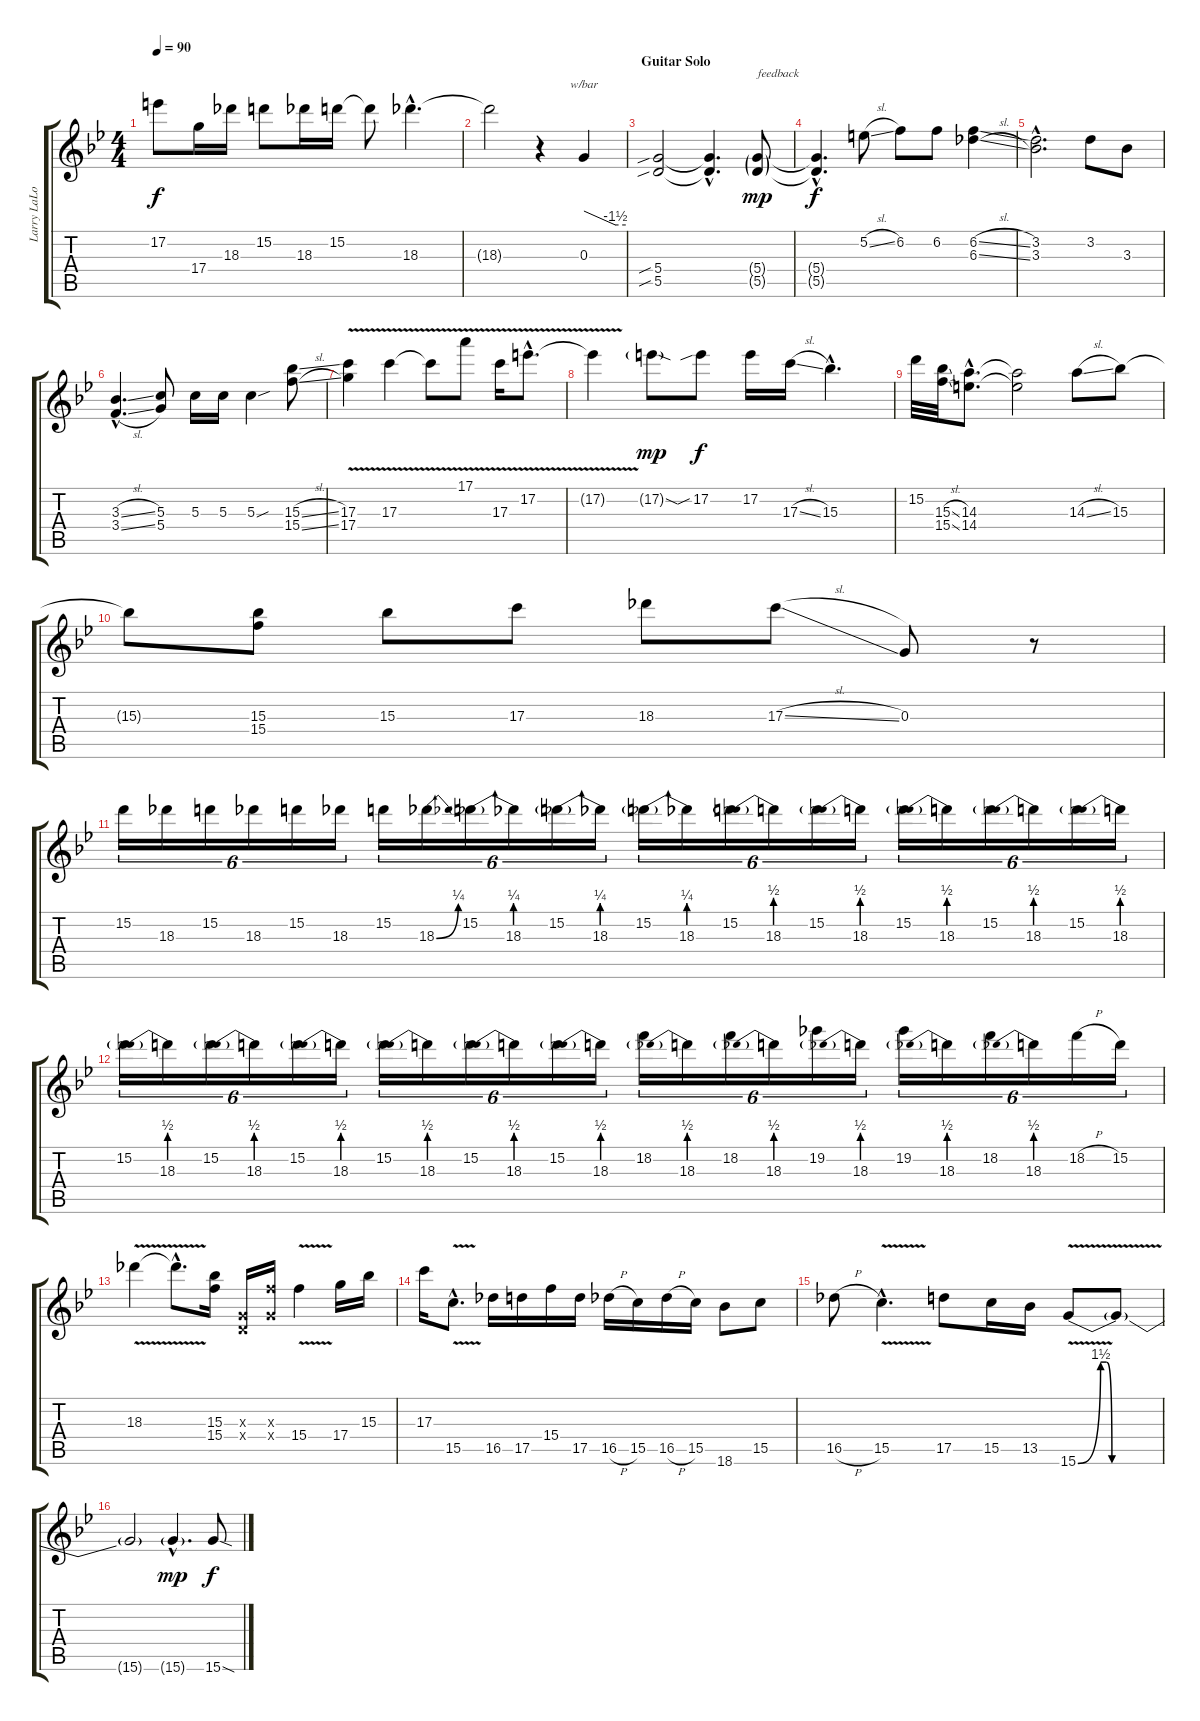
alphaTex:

\track ("Larry LaLonde - Guitar" "Larry LaLo") {instrument distortionguitar}
\staff {score tabs}
\tuning (E4 B3 G3 D3 A2 E2) {hide}
\ts (4 4)
\tempo 90
\clef g2
\ks bb
17.2{t}.8{dy f} 17.4.16 18.3.16 15.2.8 18.3.16 15.2.16 15.2{t}.8 18.3{hac}.4{d} |
18.3{t}.2 r.4 0.3.4{tbe (custom default 0 0 45 -6 60 -6) volume 12} |
\section ("" "Guitar Solo")
(5.4{sib} 5.5{sib}).2 (5.4{hac t} 5.5{hac t}).4{d} (5.4{g} 5.5{g}).8{txt "feedback" dy mp} |
(5.4{hac t} 5.5{hac t}).4{d dy f} 5.2{sl}.8 6.2.8 6.2.8 (6.2{sl} 6.3{sl}).4 |
(3.2{hac} 3.3{hac}).2{d} 3.2.8 3.3.8 |
(3.3{sl hac} 3.4{sl hac}).4{d} (5.3 5.4).8 5.3.16 5.3.16 5.3{sou}.4 (15.3{sl} 15.4{sl}).8 |
(17.3{v} 17.4{v}).4 17.3{v}.4 17.3{t}.8 17.1{v}.8 17.3{v}.16 17.2{v hac}.8{d} |
17.2{t}.4 17.2{sod g}.8{dy mp} 17.2{sib}.8{dy f} 17.2.16 17.3{sl}.16 15.3{hac}.4{d} |
15.2.32 (15.3{sl} 15.4{sl}).32 (14.3{hac} 14.4{hac}).8{d} (14.3{t} 14.4{t}).2 14.3{sl}.8 15.3.8 |
15.3{t}.8 (15.3 15.4).8 15.3.8 17.3.8 18.3.8 17.3{sl}.8 0.3.8 r.8 |
15.2.16{tu (6 4)} 18.3.16{tu (6 4)} 15.2.16{tu (6 4)} 18.3.16{tu (6 4)} 15.2.16{tu (6 4)} 18.3.16{tu (6 4)} 15.2.16{tu (6 4)} 18.3{be (bend 0 0 60 1)}.16{tu (6 4)} 15.2.16{tu (6 4)} 18.3{be (prebend 0 1 60 1)}.16{tu (6 4)} 15.2.16{tu (6 4)} 18.3{be (prebend 0 1 60 1)}.16{tu (6 4)} 15.2.16{tu (6 4)} 18.3{be (prebend 0 1 60 1)}.16{tu (6 4)} 15.2.16{tu (6 4)} 18.3{be (prebend 0 2 60 2)}.16{tu (6 4)} 15.2.16{tu (6 4)} 18.3{be (prebend 0 2 60 2)}.16{tu (6 4)} 15.2.16{tu (6 4)} 18.3{be (prebend 0 2 60 2)}.16{tu (6 4)} 15.2.16{tu (6 4)} 18.3{be (prebend 0 2 60 2)}.16{tu (6 4)} 15.2.16{tu (6 4)} 18.3{be (prebend 0 2 60 2)}.16{tu (6 4)} |
15.2.16{tu (6 4)} 18.3{be (prebend 0 2 60 2)}.16{tu (6 4)} 15.2.16{tu (6 4)} 18.3{be (prebend 0 2 60 2)}.16{tu (6 4)} 15.2.16{tu (6 4)} 18.3{be (prebend 0 2 60 2)}.16{tu (6 4)} 15.2.16{tu (6 4)} 18.3{be (prebend 0 2 60 2)}.16{tu (6 4)} 15.2.16{tu (6 4)} 18.3{be (prebend 0 2 60 2)}.16{tu (6 4)} 15.2.16{tu (6 4)} 18.3{be (prebend 0 2 60 2)}.16{tu (6 4)} 18.2.16{tu (6 4)} 18.3{be (prebend 0 2 60 2)}.16{tu (6 4)} 18.2.16{tu (6 4)} 18.3{be (prebend 0 2 60 2)}.16{tu (6 4)} 19.2.16{tu (6 4)} 18.3{be (prebend 0 2 60 2)}.16{tu (6 4)} 19.2.16{tu (6 4)} 18.3{be (prebend 0 2 60 2)}.16{tu (6 4)} 18.2.16{tu (6 4)} 18.3{be (prebend 0 2 60 2)}.16{tu (6 4)} 18.2{h}.16{tu (6 4)} 15.2.16{tu (6 4)} |
18.3{v}.4 18.3{hac t}.8{d} (15.3 15.4).16 (0.3{x} 0.4{x}).16 (0.3{x} 15.4{x}).16 15.4{v}.4 17.4.16 15.3.16 |
17.3.16 15.5{v hac}.8{d} 16.5.16 17.5.16 15.4.16 17.5.16 16.5{h}.16 15.5.16 16.5{h}.16 15.5.16 18.6.8 15.5.8 |
16.5{h}.8 15.5{v hac}.4{d} 17.5.8 15.5.16 13.5.16 15.6{be (custom 0 0 16 6 20 6 24 0 30 0 45 0 60 0) v}.8 15.6{t}.8 |
15.6{t}.2 15.6{g hac}.4{d dy mp} 15.6{sod}.8{dy f}
